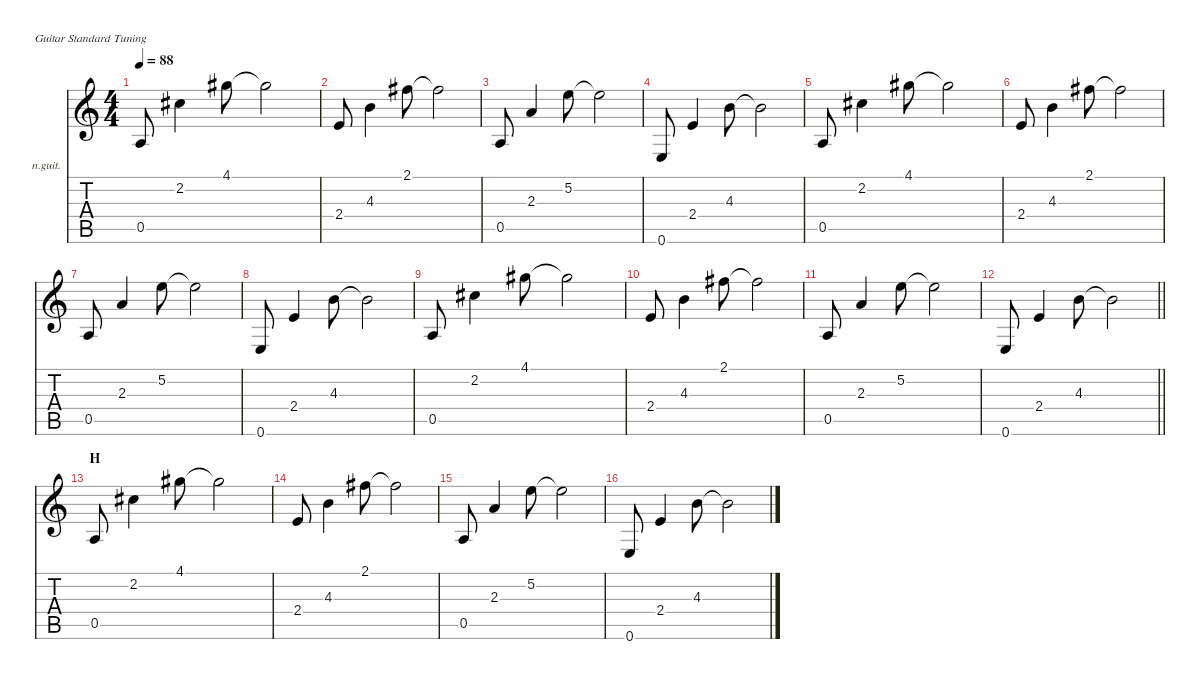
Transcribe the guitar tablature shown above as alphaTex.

\defaultSystemsLayout 4
\hideDynamics
\bracketExtendMode nobrackets
\firstSystemTrackNameOrientation horizontal
\otherSystemsTrackNameOrientation horizontal
\track ("Rhythm Joe 2" "n.guit.") {instrument acousticguitarnylon}
\staff {score tabs}
\tuning (E4 B3 G3 D3 A2 E2)
\ts (4 4)
\tempo 88
\clef g2
\ks c
0.5.8{dy f} 2.2{acc #}.4 4.1{acc #}.8 4.1{t acc #}.2 |
2.4.8 4.3.4 2.1{acc #}.8 2.1{t acc #}.2 |
0.5.8 2.3.4 5.2.8 5.2{t}.2 |
0.6.8 2.4.4 4.3.8 4.3{t}.2 |
0.5.8 2.2{acc #}.4 4.1{acc #}.8 4.1{t acc #}.2 |
2.4.8 4.3.4 2.1{acc #}.8 2.1{t acc #}.2 |
0.5.8 2.3.4 5.2.8 5.2{t}.2 |
0.6.8 2.4.4 4.3.8 4.3{t}.2 |
0.5.8 2.2{acc #}.4 4.1{acc #}.8 4.1{t acc #}.2 |
2.4.8 4.3.4 2.1{acc #}.8 2.1{t acc #}.2 |
0.5.8 2.3.4 5.2.8 5.2{t}.2 |
\barLineRight lightlight
0.6.8 2.4.4 4.3.8 4.3{t}.2 |
\section ("" "H")
0.5.8 2.2{acc #}.4 4.1{acc #}.8 4.1{t acc #}.2 |
2.4.8 4.3.4 2.1{acc #}.8 2.1{t acc #}.2 |
0.5.8 2.3.4 5.2.8 5.2{t}.2 |
0.6.8 2.4.4 4.3.8 4.3{t}.2
